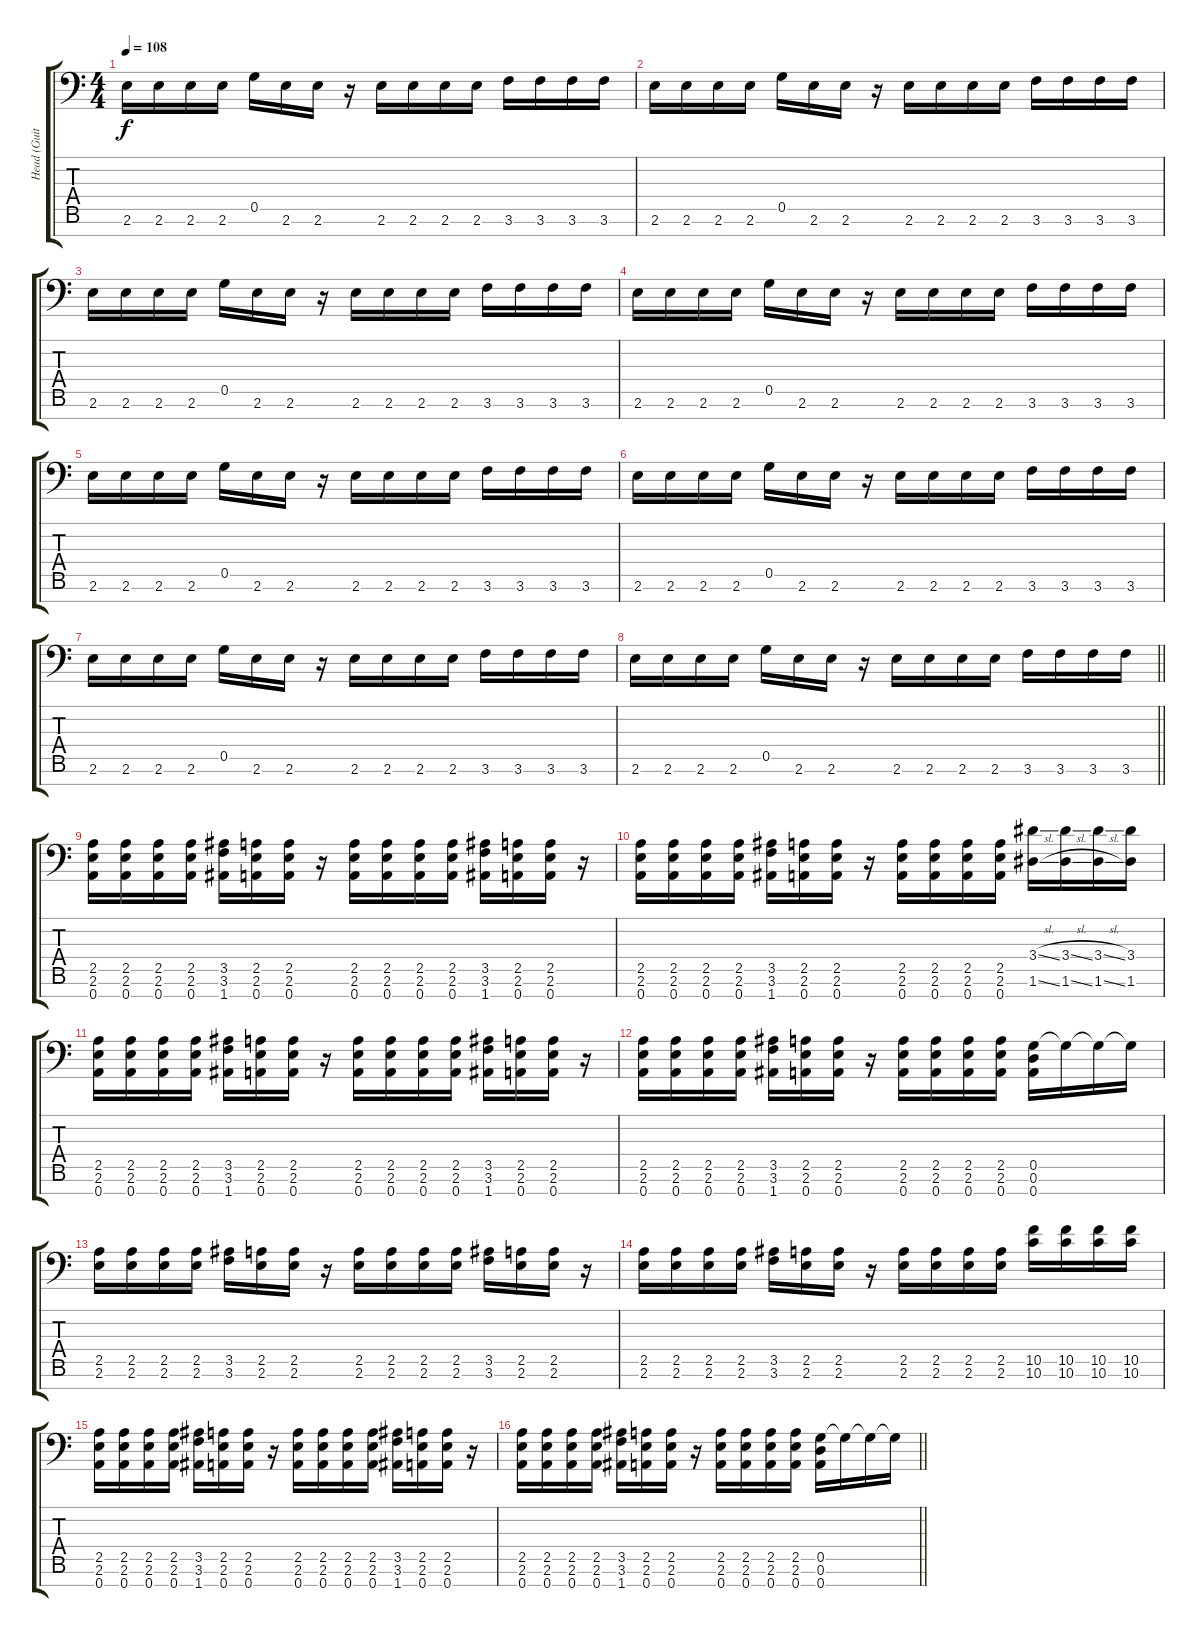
\track ("Head (Guitar)" "Head (Guit") {mute instrument distortionguitar}
\staff {score tabs}
\tuning (D4 A3 F3 C3 G2 D2 A1) {hide}
\ts (4 4)
\section ("" "")
\tempo 108
\clef f4
\ks c
2.6.16{dy f instrument electricguitarmuted} 2.6.16 2.6.16 2.6.16 0.5.16 2.6.16 2.6.16 r.16 2.6.16 2.6.16 2.6.16 2.6.16 3.6.16 3.6.16 3.6.16 3.6.16 |
2.6.16 2.6.16 2.6.16 2.6.16 0.5.16 2.6.16 2.6.16 r.16 2.6.16 2.6.16 2.6.16 2.6.16 3.6.16 3.6.16 3.6.16 3.6.16 |
2.6.16 2.6.16 2.6.16 2.6.16 0.5.16 2.6.16 2.6.16 r.16 2.6.16 2.6.16 2.6.16 2.6.16 3.6.16 3.6.16 3.6.16 3.6.16 |
2.6.16 2.6.16 2.6.16 2.6.16 0.5.16 2.6.16 2.6.16 r.16 2.6.16 2.6.16 2.6.16 2.6.16 3.6.16 3.6.16 3.6.16 3.6.16 |
2.6.16 2.6.16 2.6.16 2.6.16 0.5.16 2.6.16 2.6.16 r.16 2.6.16 2.6.16 2.6.16 2.6.16 3.6.16 3.6.16 3.6.16 3.6.16 |
2.6.16 2.6.16 2.6.16 2.6.16 0.5.16 2.6.16 2.6.16 r.16 2.6.16 2.6.16 2.6.16 2.6.16 3.6.16 3.6.16 3.6.16 3.6.16 |
2.6.16 2.6.16 2.6.16 2.6.16 0.5.16 2.6.16 2.6.16 r.16 2.6.16 2.6.16 2.6.16 2.6.16 3.6.16 3.6.16 3.6.16 3.6.16 |
\barLineRight lightlight
2.6.16 2.6.16 2.6.16 2.6.16 0.5.16 2.6.16 2.6.16 r.16 2.6.16 2.6.16 2.6.16 2.6.16 3.6.16 3.6.16 3.6.16 3.6.16 |
\section ("" "")
(2.5 2.6 0.7).16{volume 11 instrument distortionguitar} (2.5 2.6 0.7).16 (2.5 2.6 0.7).16 (2.5 2.6 0.7).16 (3.5 3.6 1.7).16 (2.5 2.6 0.7).16 (2.5 2.6 0.7).16 r.16 (2.5 2.6 0.7).16 (2.5 2.6 0.7).16 (2.5 2.6 0.7).16 (2.5 2.6 0.7).16 (3.5 3.6 1.7).16 (2.5 2.6 0.7).16 (2.5 2.6 0.7).16 r.16 |
(2.5 2.6 0.7).16 (2.5 2.6 0.7).16 (2.5 2.6 0.7).16 (2.5 2.6 0.7).16 (3.5 3.6 1.7).16 (2.5 2.6 0.7).16 (2.5 2.6 0.7).16 r.16 (2.5 2.6 0.7).16 (2.5 2.6 0.7).16 (2.5 2.6 0.7).16 (2.5 2.6 0.7).16 (3.4{sl} 1.6{sl}).16 (3.4{sl} 1.6{sl}).16 (3.4{sl} 1.6{sl}).16 (3.4 1.6).16 |
(2.5 2.6 0.7).16 (2.5 2.6 0.7).16 (2.5 2.6 0.7).16 (2.5 2.6 0.7).16 (3.5 3.6 1.7).16 (2.5 2.6 0.7).16 (2.5 2.6 0.7).16 r.16 (2.5 2.6 0.7).16 (2.5 2.6 0.7).16 (2.5 2.6 0.7).16 (2.5 2.6 0.7).16 (3.5 3.6 1.7).16 (2.5 2.6 0.7).16 (2.5 2.6 0.7).16 r.16 |
(2.5 2.6 0.7).16 (2.5 2.6 0.7).16 (2.5 2.6 0.7).16 (2.5 2.6 0.7).16 (3.5 3.6 1.7).16 (2.5 2.6 0.7).16 (2.5 2.6 0.7).16 r.16 (2.5 2.6 0.7).16 (2.5 2.6 0.7).16 (2.5 2.6 0.7).16 (2.5 2.6 0.7).16 (0.5 0.6 0.7).16 0.5{t}.16 0.5{t}.16 0.5{t}.16 |
(2.5 2.6).16 (2.5 2.6).16 (2.5 2.6).16 (2.5 2.6).16 (3.5 3.6).16 (2.5 2.6).16 (2.5 2.6).16 r.16 (2.5 2.6).16 (2.5 2.6).16 (2.5 2.6).16 (2.5 2.6).16 (3.5 3.6).16 (2.5 2.6).16 (2.5 2.6).16 r.16 |
(2.5 2.6).16 (2.5 2.6).16 (2.5 2.6).16 (2.5 2.6).16 (3.5 3.6).16 (2.5 2.6).16 (2.5 2.6).16 r.16 (2.5 2.6).16 (2.5 2.6).16 (2.5 2.6).16 (2.5 2.6).16 (10.5 10.6).16 (10.5 10.6).16 (10.5 10.6).16 (10.5 10.6).16 |
(2.5 2.6 0.7).16 (2.5 2.6 0.7).16 (2.5 2.6 0.7).16 (2.5 2.6 0.7).16 (3.5 3.6 1.7).16 (2.5 2.6 0.7).16 (2.5 2.6 0.7).16 r.16 (2.5 2.6 0.7).16 (2.5 2.6 0.7).16 (2.5 2.6 0.7).16 (2.5 2.6 0.7).16 (3.5 3.6 1.7).16 (2.5 2.6 0.7).16 (2.5 2.6 0.7).16 r.16 |
\barLineRight lightlight
(2.5 2.6 0.7).16 (2.5 2.6 0.7).16 (2.5 2.6 0.7).16 (2.5 2.6 0.7).16 (3.5 3.6 1.7).16 (2.5 2.6 0.7).16 (2.5 2.6 0.7).16 r.16 (2.5 2.6 0.7).16 (2.5 2.6 0.7).16 (2.5 2.6 0.7).16 (2.5 2.6 0.7).16 (0.5 0.6 0.7).16 0.5{t}.16 0.5{t}.16 0.5{t}.16
